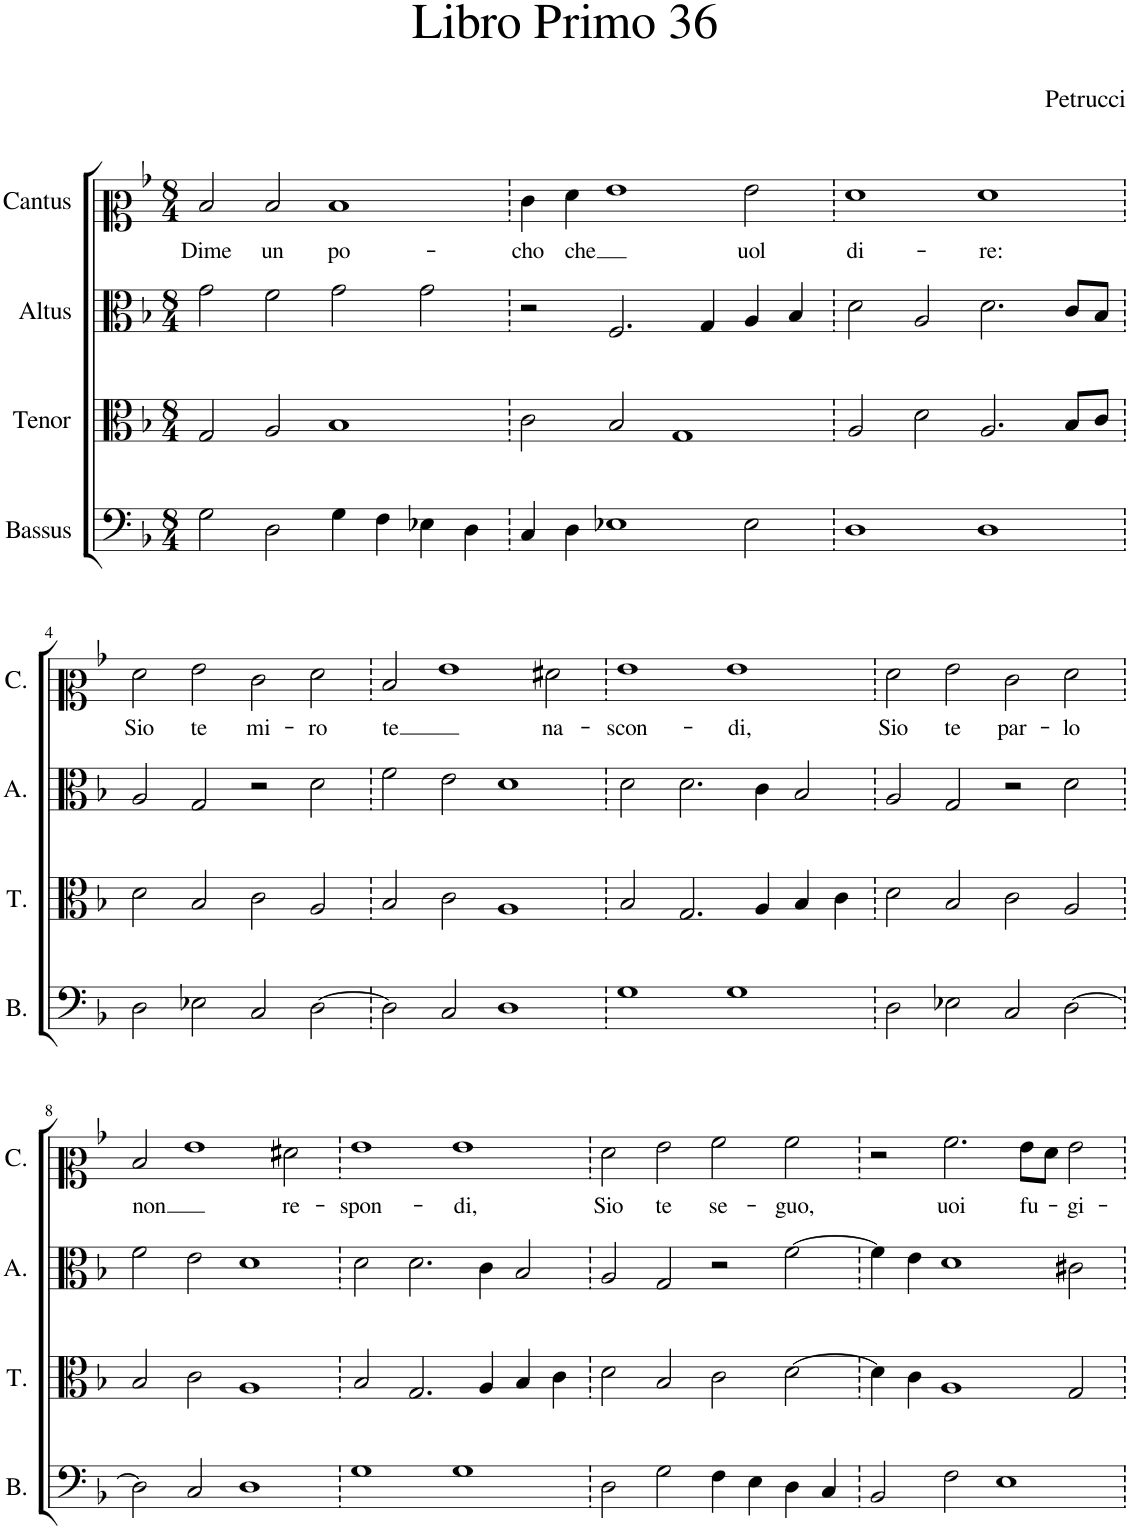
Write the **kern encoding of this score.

**kern	**kern	**kern	**kern	**text
*part4	*part3	*part2	*part1	*part1
*staff4	*staff3	*staff2	*staff1	*staff1
*I"Bassus	*I"Tenor	*I"Altus	*I"Cantus	*
*I'B.	*I'T.	*I'A.	*I'C.	*
*clefF4	*clefC3	*clefC3	*clefC2	*
*k[b-]	*k[b-]	*k[b-]	*k[b-]	*
*M8/4	*M8/4	*M8/4	*M8/4	*
=1	=1	=1	=1	=1
!	!	!	!	!LO:LY:b
2G\	2G/	2g\	2d/	Dime
!	!	!	!	!LO:LY:b
2D\	2A/	2f\	2d/	un
!	!	!	!	!LO:LY:b
4G\	1B-	2g\	1d	po-
4F\	.	.	.	.
4E-X\	.	2g\	.	.
4D\	.	.	.	.
=2	=2	=2	=2	=2
!	!	!	!	!LO:LY:b
4C/	2c\	2r	4e\	-cho
!	!	!	!	!LO:LY:b
4D\	.	.	4f\	che
1E-X	2B-/	2.F/	1g	.
.	1G	.	.	.
.	.	4G/	.	.
!	!	!	!	!LO:LY:b
2E-\	.	4A/	2g\	uol
.	.	4B-/	.	.
=3	=3	=3	=3	=3
!	!	!	!	!LO:LY:b
1D	2A/	2d\	1f	di-
.	2d\	2A/	.	.
!	!	!	!	!LO:LY:b
1D	2.A/	2.d\	1f	-re:
.	8B-/L	8c/L	.	.
.	8c/J	8B-/J	.	.
!!LO:LB:g=z
=4	=4	=4	=4	=4
!	!	!	!	!LO:LY:b
2D\	2d\	2A/	2f\	Sio
!	!	!	!	!LO:LY:b
2E-X\	2B-/	2G/	2g\	te
!	!	!	!	!LO:LY:b
2C/	2c\	2r	2e\	mi-
!	!	!	!	!LO:LY:b
[2D\	2A/	2d\	2f\	-ro
=5	=5	=5	=5	=5
!	!	!	!	!LO:LY:b
2D\]	2B-/	2f\	2d/	te
2C/	2c\	2e\	1g	.
1D	1A	1d	.	.
!	!	!	!	!LO:LY:b
.	.	.	2f#X\	na-
=6	=6	=6	=6	=6
!	!	!	!	!LO:LY:b
1G	2B-/	2d\	1g	-scon-
.	2.G/	2.d\	.	.
!	!	!	!	!LO:LY:b
1G	.	.	1g	-di,
.	4A/	4c\	.	.
.	4B-/	2B-/	.	.
.	4c\	.	.	.
=7	=7	=7	=7	=7
!	!	!	!	!LO:LY:b
2D\	2d\	2A/	2f\	Sio
!	!	!	!	!LO:LY:b
2E-X\	2B-/	2G/	2g\	te
!	!	!	!	!LO:LY:b
2C/	2c\	2r	2e\	par-
!	!	!	!	!LO:LY:b
[2D\	2A/	2d\	2f\	-lo
!!LO:LB:g=z
=8	=8	=8	=8	=8
!	!	!	!	!LO:LY:b
2D\]	2B-/	2f\	2d/	non
2C/	2c\	2e\	1g	.
1D	1A	1d	.	.
!	!	!	!	!LO:LY:b
.	.	.	2f#X\	re-
=9	=9	=9	=9	=9
!	!	!	!	!LO:LY:b
1G	2B-/	2d\	1g	-spon-
.	2.G/	2.d\	.	.
!	!	!	!	!LO:LY:b
1G	.	.	1g	-di,
.	4A/	4c\	.	.
.	4B-/	2B-/	.	.
.	4c\	.	.	.
=10	=10	=10	=10	=10
!	!	!	!	!LO:LY:b
2D\	2d\	2A/	2f\	Sio
!	!	!	!	!LO:LY:b
2G\	2B-/	2G/	2g\	te
!	!	!	!	!LO:LY:b
4F\	2c\	2r	2a\	se-
4E\	.	.	.	.
!	!	!	!	!LO:LY:b
4D\	[2d\	[2f\	2a\	-guo,
4C/	.	.	.	.
=11	=11	=11	=11	=11
2BB-/	4d\]	4f\]	2r	.
.	4c\	4e\	.	.
!	!	!	!	!LO:LY:b
2F\	1A	1d	2.a\	uoi
1E	.	.	.	.
!	!	!	!	!LO:LY:b
.	.	.	8g\L	fu-
.	.	.	8f\J	.
!	!	!	!	!LO:LY:b
.	2G/	2c#X\	2g\	-gi-
=	=	=	=	=
*-	*-	*-	*-	*-
